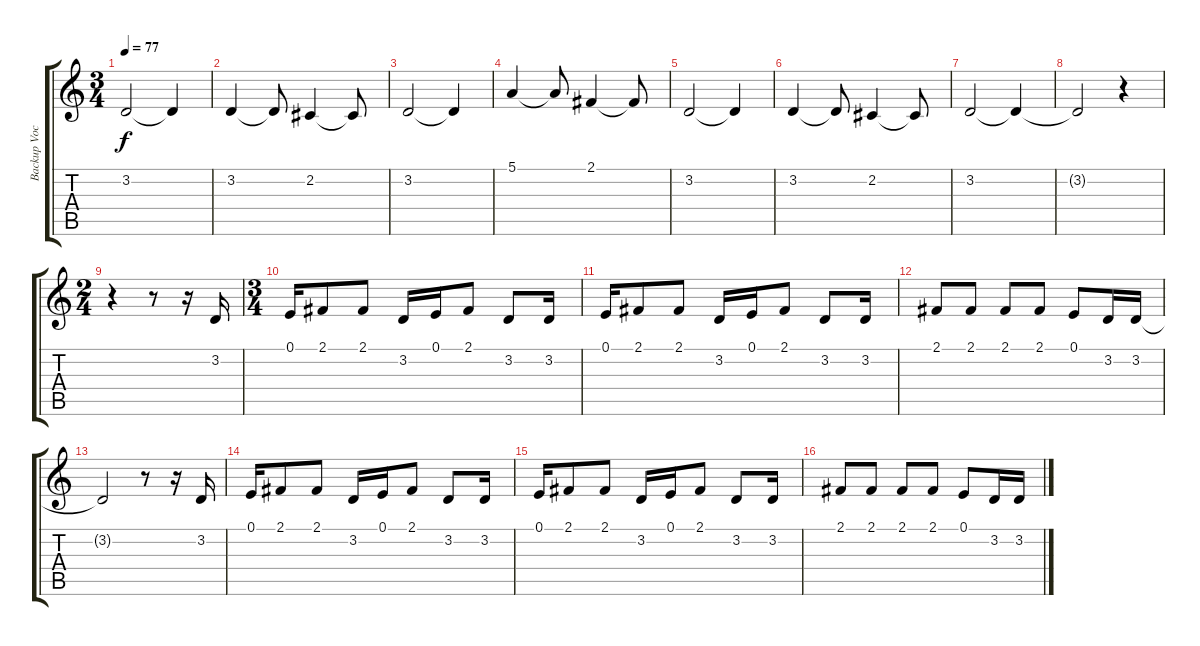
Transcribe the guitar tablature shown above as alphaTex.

\track ("Backup Vocals" "Backup Voc") {instrument lead4chiff}
\staff {score tabs}
\tuning (E4 B3 G3 D3 A2 E2) {hide}
\ts (3 4)
\tempo 77
\clef g2
\ks c
3.2.2{dy f} 3.2{t}.4 |
3.2.4 3.2{t}.8 2.2.4 2.2{t}.8 |
3.2.2 3.2{t}.4 |
5.1.4 5.1{t}.8 2.1.4 2.1{t}.8 |
3.2.2 3.2{t}.4 |
3.2.4 3.2{t}.8 2.2.4 2.2{t}.8 |
3.2.2 3.2{t}.4 |
3.2{t}.2 r.4 |
\ts (2 4)
r.4 r.8 r.16 3.2.16 |
\ts (3 4)
0.1.16 2.1.8 2.1.8 3.2.16 0.1.16 2.1.8 3.2.8 3.2.16 |
0.1.16 2.1.8 2.1.8 3.2.16 0.1.16 2.1.8 3.2.8 3.2.16 |
2.1.8 2.1.8 2.1.8 2.1.8 0.1.8 3.2.16 3.2.16 |
3.2{t}.2 r.8 r.16 3.2.16 |
0.1.16 2.1.8 2.1.8 3.2.16 0.1.16 2.1.8 3.2.8 3.2.16 |
0.1.16 2.1.8 2.1.8 3.2.16 0.1.16 2.1.8 3.2.8 3.2.16 |
2.1.8 2.1.8 2.1.8 2.1.8 0.1.8 3.2.16 3.2.16
